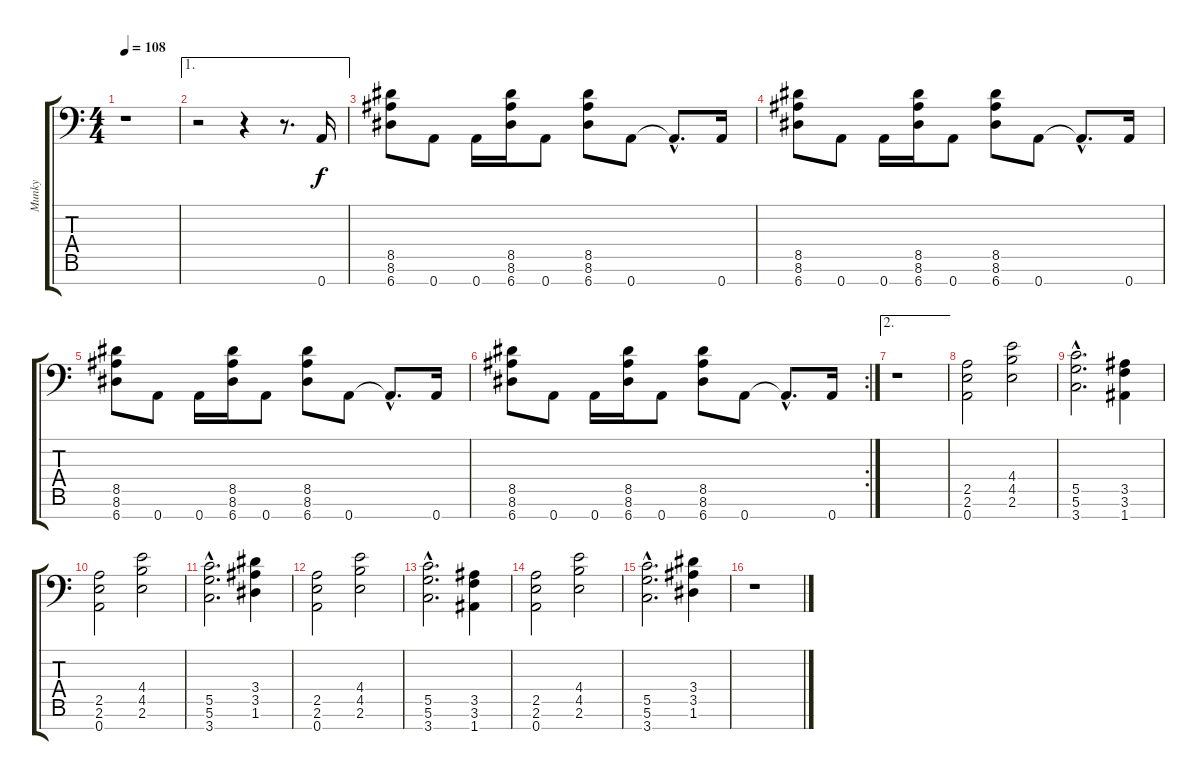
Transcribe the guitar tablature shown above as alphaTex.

\track ("Munky" "Munky") {instrument distortionguitar}
\staff {score tabs}
\tuning (D4 A3 F3 C3 G2 D2 A1) {hide}
\ts (4 4)
\tempo 108
\clef f4
\ks c
r.1{dy pp} |
\ae 1
r.2 r.4 r.8{d} 0.7.16{dy f balance 10} |
(8.5 8.6 6.7).8 0.7.8 0.7.16 (8.5 8.6 6.7).16 0.7.8 (8.5 8.6 6.7).8 0.7.8 0.7{hac t}.8{d} 0.7.16 |
(8.5 8.6 6.7).8 0.7.8 0.7.16 (8.5 8.6 6.7).16 0.7.8 (8.5 8.6 6.7).8 0.7.8 0.7{hac t}.8{d} 0.7.16 |
(8.5 8.6 6.7).8 0.7.8 0.7.16 (8.5 8.6 6.7).16 0.7.8 (8.5 8.6 6.7).8 0.7.8 0.7{hac t}.8{d} 0.7.16 |
\rc 2
(8.5 8.6 6.7).8 0.7.8 0.7.16 (8.5 8.6 6.7).16 0.7.8 (8.5 8.6 6.7).8 0.7.8 0.7{hac t}.8{d} 0.7.16 |
\ae 2
r.1 |
(2.5 2.6 0.7).2{balance 8} (4.4 4.5 2.6).2 |
(5.5{hac} 5.6{hac} 3.7{hac}).2{d balance 8} (3.5 3.6 1.7).4 |
(2.5 2.6 0.7).2{balance 8} (4.4 4.5 2.6).2 |
(5.5{hac} 5.6{hac} 3.7{hac}).2{d balance 8} (3.4 3.5 1.6).4 |
(2.5 2.6 0.7).2{balance 8} (4.4 4.5 2.6).2 |
(5.5{hac} 5.6{hac} 3.7{hac}).2{d balance 8} (3.5 3.6 1.7).4 |
(2.5 2.6 0.7).2{balance 8} (4.4 4.5 2.6).2 |
(5.5{hac} 5.6{hac} 3.7{hac}).2{d balance 8} (3.4 3.5 1.6).4 |
r.1{balance 16}
